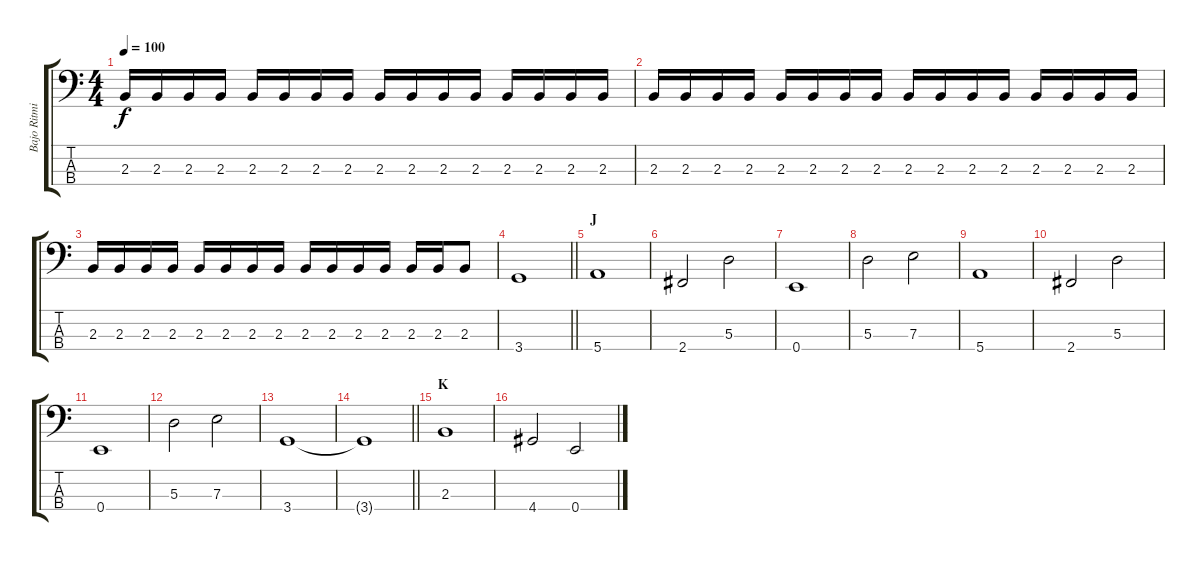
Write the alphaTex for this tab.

\track ("Bajo Ritmico" "Bajo Ritmi") {instrument electricbassfinger}
\staff {score tabs}
\tuning (G2 D2 A1 E1) {hide}
\ts (4 4)
\tempo 100
\clef f4
\ks c
2.3.16{dy f} 2.3.16 2.3.16 2.3.16 2.3.16 2.3.16 2.3.16 2.3.16 2.3.16 2.3.16 2.3.16 2.3.16 2.3.16 2.3.16 2.3.16 2.3.16 |
2.3.16 2.3.16 2.3.16 2.3.16 2.3.16 2.3.16 2.3.16 2.3.16 2.3.16 2.3.16 2.3.16 2.3.16 2.3.16 2.3.16 2.3.16 2.3.16 |
2.3.16 2.3.16 2.3.16 2.3.16 2.3.16 2.3.16 2.3.16 2.3.16 2.3.16 2.3.16 2.3.16 2.3.16 2.3.16 2.3.16 2.3.8 |
\barLineRight lightlight
3.4.1 |
\section ("" "J")
5.4.1 |
2.4.2 5.3.2 |
0.4.1 |
5.3.2 7.3.2 |
5.4.1 |
2.4.2 5.3.2 |
0.4.1 |
5.3.2 7.3.2 |
3.4.1 |
\barLineRight lightlight
3.4{t}.1 |
\section ("" "K")
2.3.1 |
4.4.2 0.4.2
